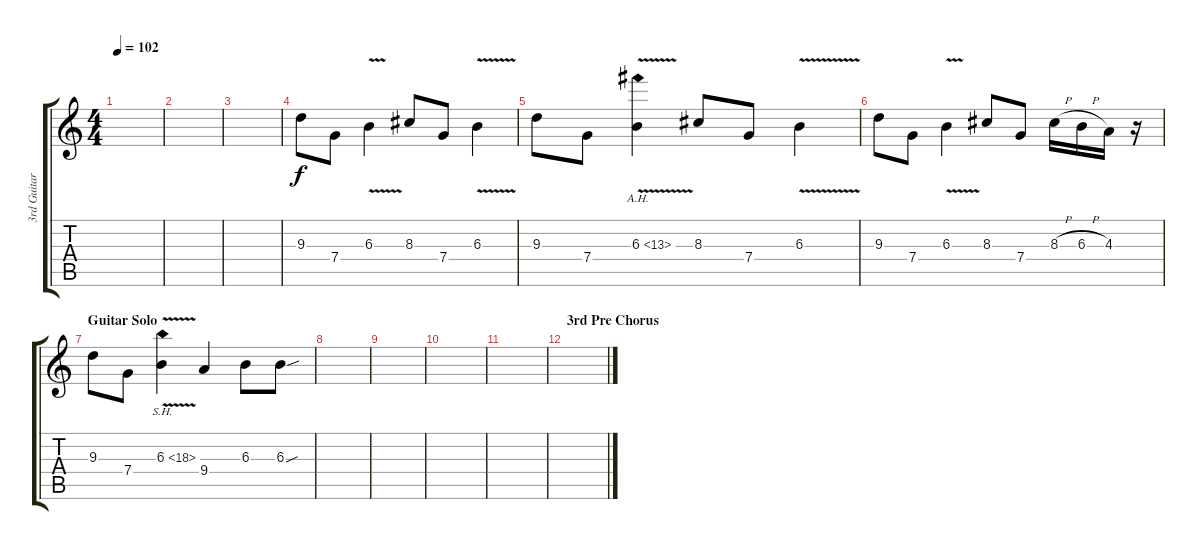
\track ("3rd Guitar" "3rd Guitar") {instrument overdrivenguitar}
\staff {score tabs}
\tuning (D4 A3 F3 C3 G2 D2) {hide}
\ts (4 4)
\tempo 102
\clef g2
\ks c
|
|
|
9.3.8 7.4.8 6.3{v}.4 8.3.8 7.4.8 6.3{v}.4 |
9.3.8 7.4.8 6.3{ah 7 v}.4 8.3.8 7.4.8 6.3{v}.4 |
9.3.8 7.4.8 6.3{v}.4 8.3.8 7.4.8 8.3{h}.16 6.3{h}.16 4.3.16 r.16 |
\section ("" "Guitar Solo")
9.3.8 7.4.8 6.3{sh 12 v}.4 9.4.4 6.3.8 6.3{sou}.8 |
|
|
|
|
\section ("" "3rd Pre Chorus")
